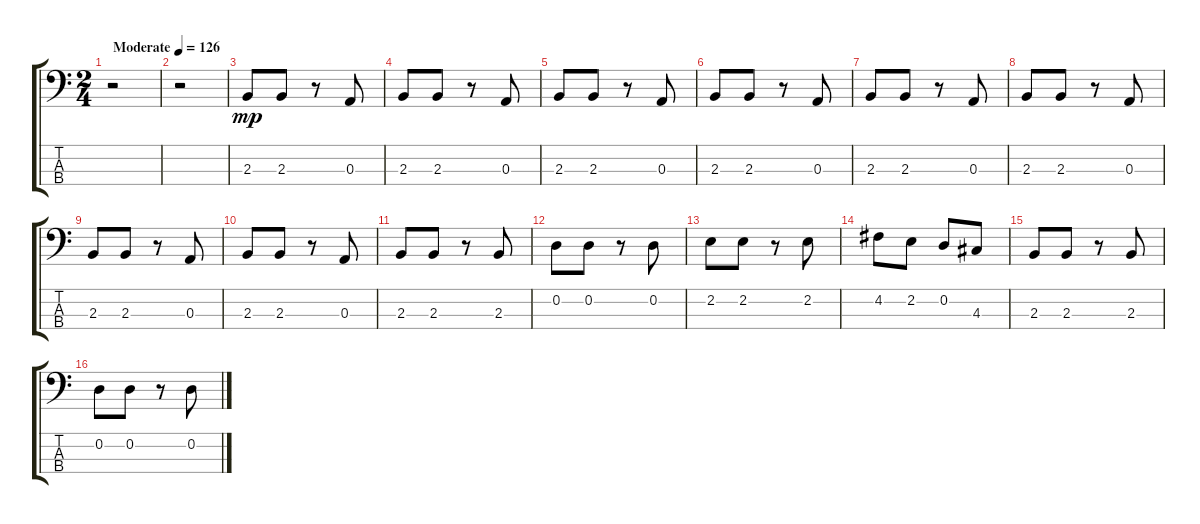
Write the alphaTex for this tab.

\track "" {instrument slapbass2}
\staff {score tabs}
\tuning (G2 D2 A1 E1) {hide}
\ts (2 4)
\tempo (126 "Moderate")
\clef f4
\ks c
r.2{dy mp instrument slapbass2} |
r.2 |
2.3.8 2.3.8 r.8 0.3.8 |
2.3.8 2.3.8 r.8 0.3.8 |
2.3.8 2.3.8 r.8 0.3.8 |
2.3.8 2.3.8 r.8 0.3.8 |
2.3.8 2.3.8 r.8 0.3.8 |
2.3.8 2.3.8 r.8 0.3.8 |
2.3.8 2.3.8 r.8 0.3.8 |
2.3.8 2.3.8 r.8 0.3.8 |
2.3.8 2.3.8 r.8 2.3.8 |
0.2.8 0.2.8 r.8 0.2.8 |
2.2.8 2.2.8 r.8 2.2.8 |
4.2.8 2.2.8 0.2.8 4.3.8 |
2.3.8 2.3.8 r.8 2.3.8 |
0.2.8 0.2.8 r.8 0.2.8
